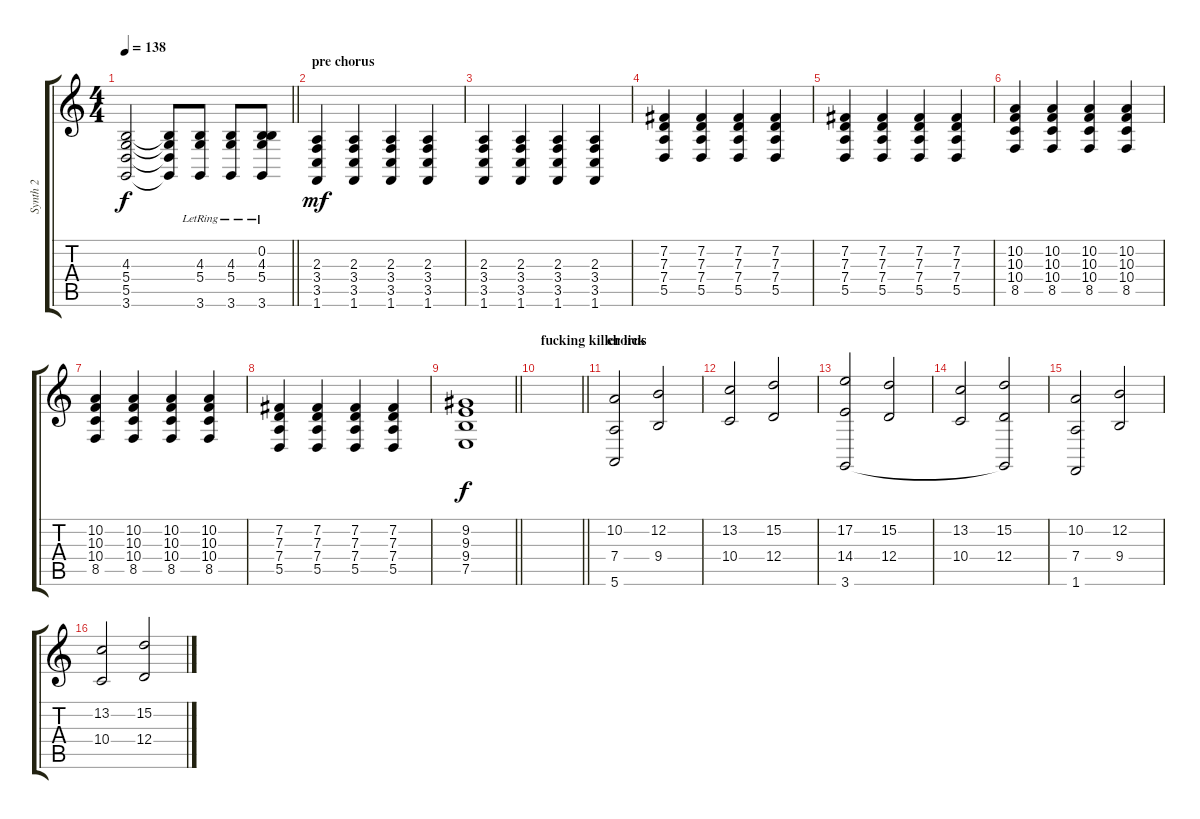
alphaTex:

\track ("Synth 2" "Synth 2") {instrument acousticgrandpiano}
\staff {score tabs}
\tuning (E4 B3 G3 D3 A2 E2) {hide}
\ts (4 4)
\tempo 138
\clef g2
\barLineRight lightlight
\ks c
(4.3{t} 5.4{t} 5.5{t} 3.6{t}).2{dy f} (4.3{t} 5.4{t} 5.5{t} 3.6{t}).8 (4.3{lr} 5.4{lr} 3.6{lr}).8 (4.3{lr} 5.4{lr} 3.6{lr}).8 (0.2 4.3{lr} 5.4{lr} 3.6{lr}).8 |
\section ("" "pre chorus")
(2.3 3.4 3.5 1.6).4{dy mf} (2.3 3.4 3.5 1.6).4 (2.3 3.4 3.5 1.6).4 (2.3 3.4 3.5 1.6).4 |
(2.3 3.4 3.5 1.6).4 (2.3 3.4 3.5 1.6).4 (2.3 3.4 3.5 1.6).4 (2.3 3.4 3.5 1.6).4 |
(7.2 7.3 7.4 5.5).4 (7.2 7.3 7.4 5.5).4 (7.2 7.3 7.4 5.5).4 (7.2 7.3 7.4 5.5).4 |
(7.2 7.3 7.4 5.5).4 (7.2 7.3 7.4 5.5).4 (7.2 7.3 7.4 5.5).4 (7.2 7.3 7.4 5.5).4 |
(10.2 10.3 10.4 8.5).4 (10.2 10.3 10.4 8.5).4 (10.2 10.3 10.4 8.5).4 (10.2 10.3 10.4 8.5).4 |
(10.2 10.3 10.4 8.5).4 (10.2 10.3 10.4 8.5).4 (10.2 10.3 10.4 8.5).4 (10.2 10.3 10.4 8.5).4 |
(7.2 7.3 7.4 5.5).4 (7.2 7.3 7.4 5.5).4 (7.2 7.3 7.4 5.5).4 (7.2 7.3 7.4 5.5).4 |
\barLineRight lightlight
(9.2 9.3 9.4 7.5).1{dy f} |
\section ("" "fucking killer lick")
\barLineRight lightlight
|
\section ("" "chorus")
(10.2 7.4 5.6).2 (12.2 9.4).2 |
(13.2 10.4).2 (15.2 12.4).2 |
(17.2 14.4 3.6).2 (15.2 12.4).2 |
(13.2 10.4).2 (15.2 12.4 3.6{t}).2 |
(10.2 7.4 1.6).2 (12.2 9.4).2 |
(13.2 10.4).2 (15.2 12.4).2
